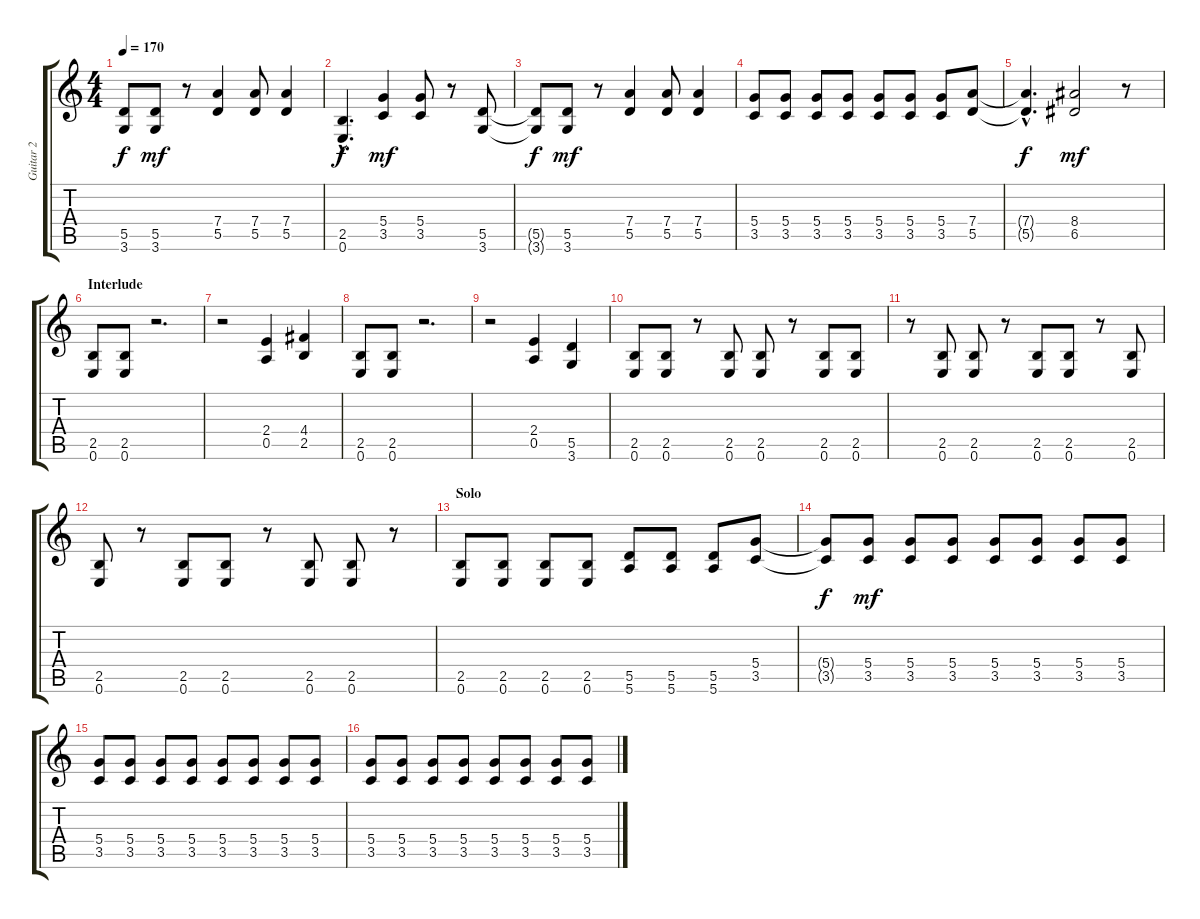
\track ("Guitar 2" "Guitar 2") {instrument distortionguitar}
\staff {score tabs}
\tuning (E4 B3 G3 D3 A2 E2) {hide}
\ts (4 4)
\tempo 170
\clef g2
\ks c
(5.5{t} 3.6{t}).8{dy f} (5.5 3.6).8{dy mf} r.8 (7.4 5.5).4 (7.4 5.5).8 (7.4 5.5).4 |
(2.5{hac} 0.6{hac}).4{d dy f} (5.4 3.5).4{dy mf} (5.4 3.5).8 r.8 (5.5 3.6).8 |
(5.5{t} 3.6{t}).8{dy f} (5.5 3.6).8{dy mf} r.8 (7.4 5.5).4 (7.4 5.5).8 (7.4 5.5).4 |
(5.4 3.5).8 (5.4 3.5).8 (5.4 3.5).8 (5.4 3.5).8 (5.4 3.5).8 (5.4 3.5).8 (5.4 3.5).8 (7.4 5.5).8 |
(7.4{hac t} 5.5{hac t}).4{d dy f} (8.4 6.5).2{dy mf} r.8 |
\section ("" "Interlude")
(2.5 0.6).8 (2.5 0.6).8 r.2{d} |
r.2 (2.4 0.5).4 (4.4 2.5).4 |
(2.5 0.6).8 (2.5 0.6).8 r.2{d} |
r.2 (2.4 0.5).4 (5.5 3.6).4 |
(2.5 0.6).8 (2.5 0.6).8 r.8 (2.5 0.6).8 (2.5 0.6).8 r.8 (2.5 0.6).8 (2.5 0.6).8 |
r.8 (2.5 0.6).8 (2.5 0.6).8 r.8 (2.5 0.6).8 (2.5 0.6).8 r.8 (2.5 0.6).8 |
(2.5 0.6).8 r.8 (2.5 0.6).8 (2.5 0.6).8 r.8 (2.5 0.6).8 (2.5 0.6).8 r.8 |
\section ("" "Solo")
(2.5 0.6).8 (2.5 0.6).8 (2.5 0.6).8 (2.5 0.6).8 (5.5 5.6).8 (5.5 5.6).8 (5.5 5.6).8 (5.4 3.5).8 |
(5.4{t} 3.5{t}).8{dy f} (5.4 3.5).8{dy mf} (5.4 3.5).8 (5.4 3.5).8 (5.4 3.5).8 (5.4 3.5).8 (5.4 3.5).8 (5.4 3.5).8 |
(5.4 3.5).8 (5.4 3.5).8 (5.4 3.5).8 (5.4 3.5).8 (5.4 3.5).8 (5.4 3.5).8 (5.4 3.5).8 (5.4 3.5).8 |
(5.4 3.5).8 (5.4 3.5).8 (5.4 3.5).8 (5.4 3.5).8 (5.4 3.5).8 (5.4 3.5).8 (5.4 3.5).8 (5.4 3.5).8
